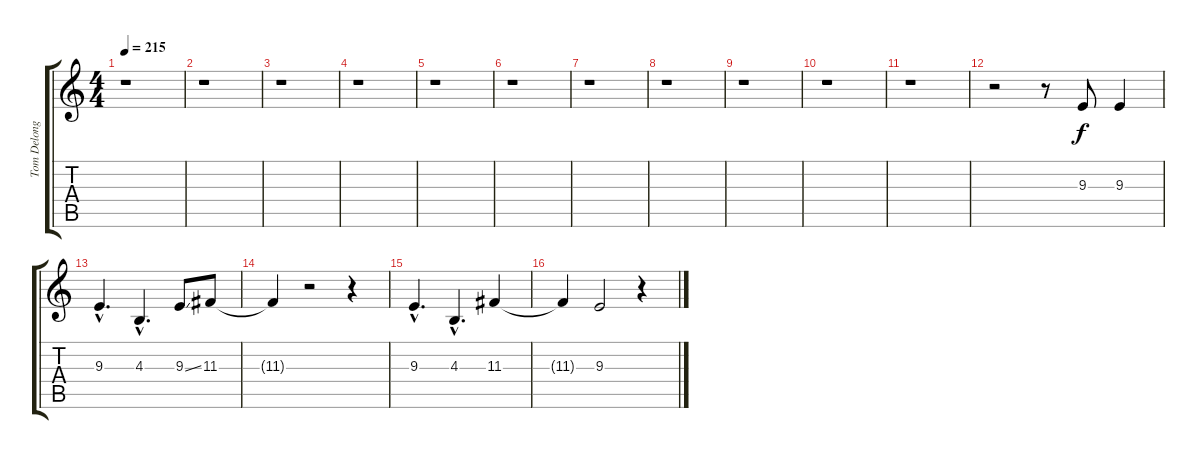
\track ("Tom Delonge (Vocals)" "Tom Delong") {instrument lead6voice}
\staff {score tabs}
\tuning (E4 B3 G3 D3 A2 E2) {hide}
\ts (4 4)
\tempo 215
\clef g2
\ks c
r.1{dy f} |
r.1 |
r.1 |
r.1 |
r.1 |
r.1 |
r.1 |
r.1 |
r.1 |
r.1 |
r.1 |
r.2 r.8 9.3.8 9.3.4 |
9.3{hac}.4{d} 4.3{hac}.4{d} 9.3{ss}.8 11.3.8 |
11.3{t}.4 r.2 r.4 |
9.3{hac}.4{d} 4.3{hac}.4{d} 11.3.4 |
11.3{t}.4 9.3.2 r.4
